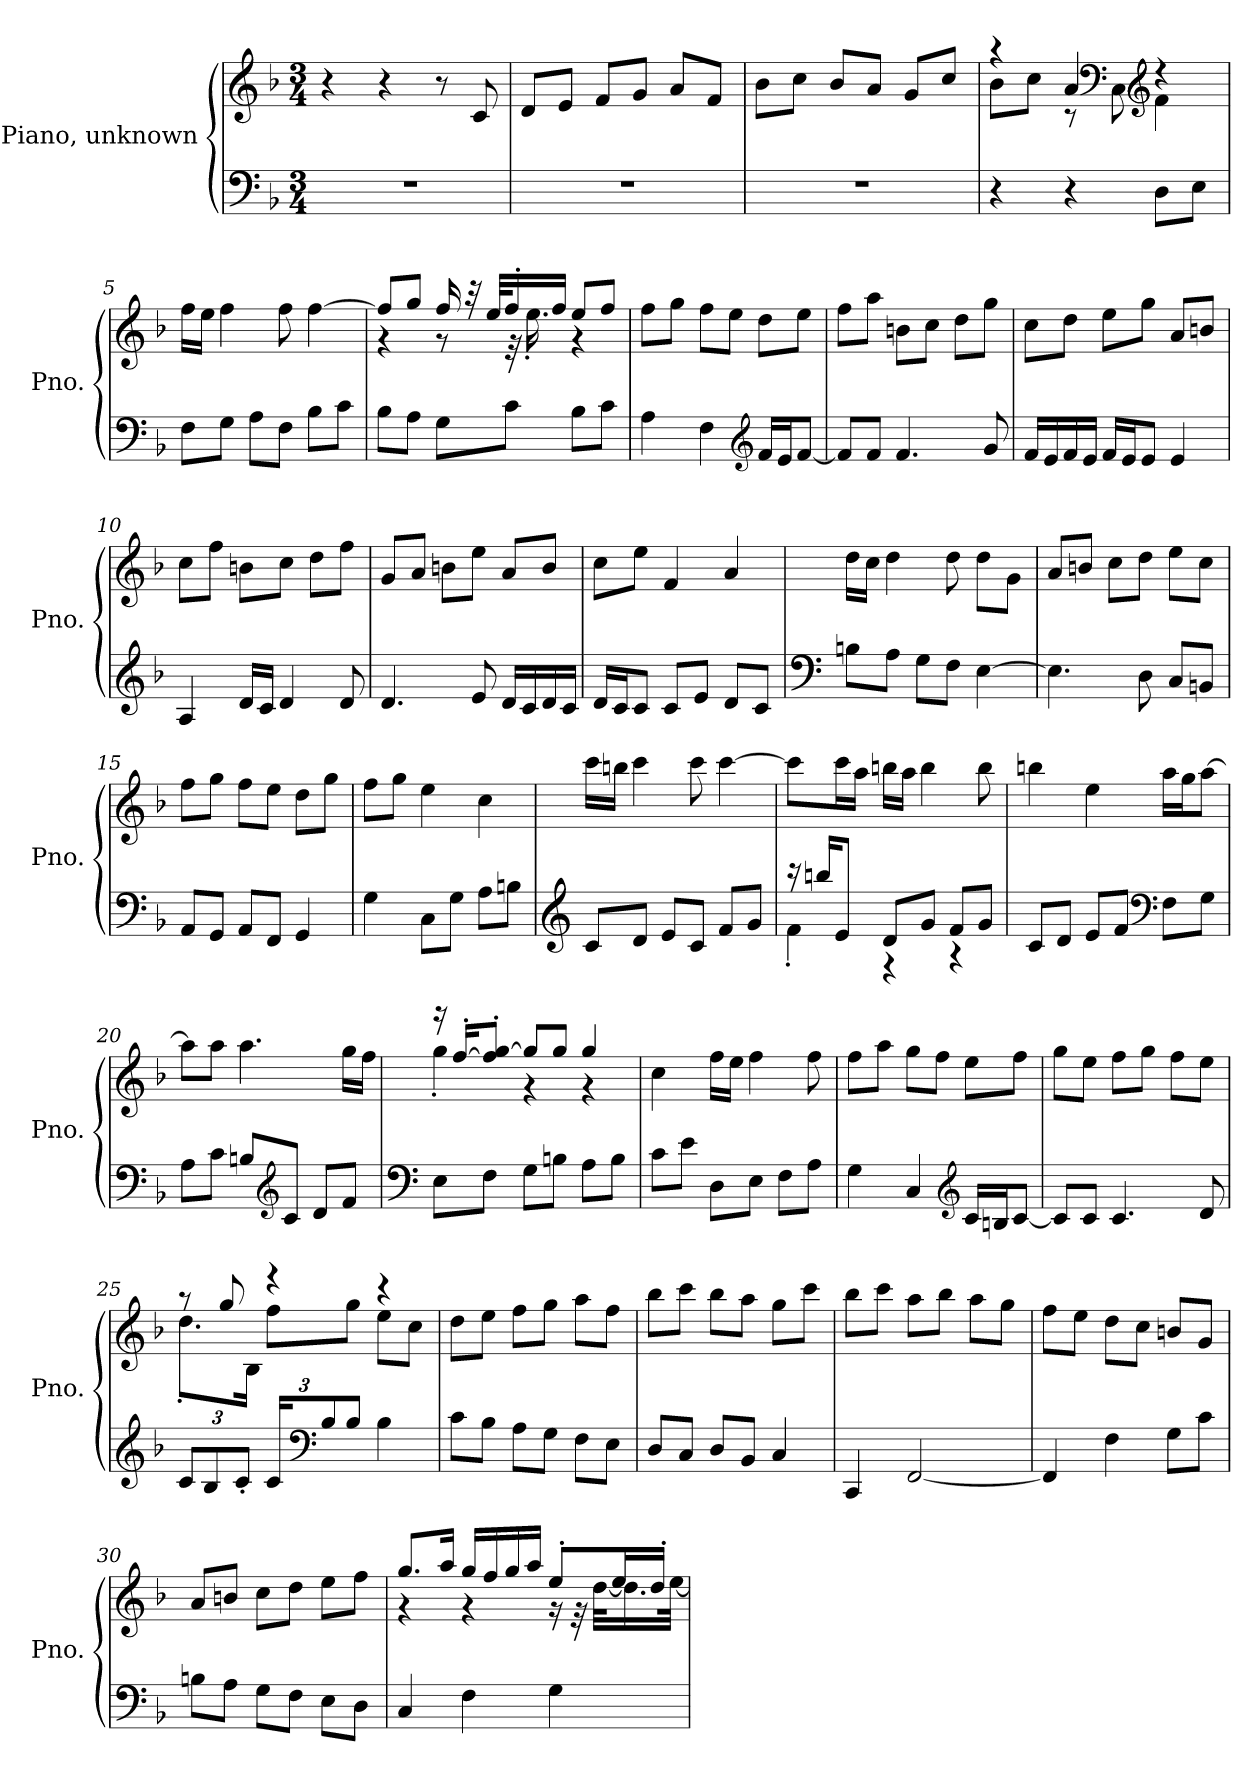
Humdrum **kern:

**kern	**kern
*part1	*part1
*staff2	*staff1
*I"Piano, unknown	*
*I'Pno.	*
*clefF4	*clefG2
*k[b-]	*k[b-]
*M3/4	*M3/4
*MM141	*MM141
=1	=1
2.r	4r
.	4r
.	8r
.	8c/
=2	=2
2.r	8d/L
.	8e/J
.	8f/L
.	8g/J
.	8a/L
.	8f/J
=3	=3
2.r	8b-\L
.	8cc\J
.	8b-/L
.	8a/J
.	8g/L
.	8cc/J
=4	=4
*	*^
4r	4r	8b-\L
.	.	8cc\J
4r	4a/	8r
*	*clefF4	*
.	.	8C\
*	*clefG2	*
8D\L	4r	4f\
8E\J	.	.
*	*v	*v
=5	=5
8F\L	16ff\LL
.	16ee\JJ
8G\J	4ff\
8A\L	.
8F\J	8ff\
8B-\L	[4ff\
8c\J	.
!!LO:LB:g=z
=6	=6
*	*^
8B-\L	8ff/L]	4r
8A\J	8gg/J	.
8G\L	16ff/	8r
.	32r	.
.	32ee/KLL	.
8c\J	16ff'/	32r
.	.	16.ee'\
.	16ff/JJ	.
8B-\L	8ee/L	4r
8c\J	8ff/J	.
*	*v	*v
=7	=7
4A\	8ff\L
.	8gg\J
4F\	8ff\L
.	8ee\J
*clefG2	*
16f/LL	8dd\L
16e/J	.
[8f/J	8ee\J
=8	=8
8f/L]	8ff\L
8f/J	8aa\J
4.f/	8bn\L
.	8cc\J
.	8dd\L
8g/	8gg\J
=9	=9
16f/LL	8cc\L
16e/	.
16f/	8dd\J
16e/JJ	.
16f/LL	8ee\L
16e/J	.
8e/J	8gg\J
4e/	8a/L
.	8bn/J
!!LO:LB:g=z
=10	=10
4A/	8cc\L
.	8ff\J
16d/LL	8bn\L
16c/JJ	.
4d/	8cc\J
.	8dd\L
8d/	8ff\J
=11	=11
4.d/	8g/L
.	8a/J
.	8bn\L
8e/	8ee\J
16d/LL	8a/L
16c/	.
16d/	8b/J
16c/JJ	.
=12	=12
16d/LL	8cc\L
16c/J	.
8c/J	8ee\J
8c/L	4f/
8e/J	.
8d/L	4a/
8c/J	.
=13	=13
*clefF4	*
8Bn\L	16dd\LL
.	16cc\JJ
8A\J	4dd\
8G\L	.
8F\J	8dd\
[4E\	8dd\L
.	8g\J
=14	=14
4.E\]	8a/L
.	8bn/J
.	8cc\L
8D\	8dd\J
8C/L	8ee\L
8BBn/J	8cc\J
!!LO:LB:g=z
=15	=15
8AA/L	8ff\L
8GG/J	8gg\J
8AA/L	8ff\L
8FF/J	8ee\J
4GG/	8dd\L
.	8gg\J
=16	=16
4G\	8ff\L
.	8gg\J
8C\L	4ee\
8G\J	.
8A\L	4cc\
8Bn\J	.
=17	=17
*clefG2	*
8c/L	16ccc\LL
.	16bbn\JJ
8d/J	4ccc\
8e/L	.
8c/J	8ccc\
8f/L	[4ccc\
8g/J	.
=18	=18
*^	*
16r	4f'\	8ccc\L]
16bbn/KL	.	.
8e/J	.	16ccc\L
.	.	16aa\JJ
8d/L	4r	16bbn\LL
.	.	16aa\JJ
8g/J	.	4bb\
8f/L	4r	.
8g/J	.	8bb\
*v	*v	*
!!LO:LB:g=z
=19	=19
8c/L	4bbn\
8d/J	.
8e/L	4ee\
8f/J	.
*clefF4	*
8F\L	16aa\LL
.	16gg\J
8G\J	[8aa\J
=20	=20
8A\L	8aa\L]
8c\J	8aa\J
8Bn/L	4.aa\
*clefG2	*
8c/J	.
8d/L	.
8f/J	16gg\LL
.	16ff\JJ
=21	=21
*clefF4	*
*	*^
8E\L	16r	4gg'\
.	[16ff'/KL	.
8F\J	8ff/]' [8gg/'J	.
8G\L	8gg/L]	4r
8Bn\J	8gg/J	.
8A\L	4gg/	4r
8B\J	.	.
*	*v	*v
=22	=22
8c\L	4cc\
8e\J	.
8D\L	16ff\LL
.	16ee\JJ
8E\J	4ff\
8F\L	.
8A\J	8ff\
!!LO:LB:g=z
=23	=23
4G\	8ff\L
.	8aa\J
4C/	8gg\L
.	8ff\J
*clefG2	*
16c/LL	8ee\L
16Bn/J	.
[8c/J	8ff\J
=24	=24
8c/L]	8gg\L
8c/J	8ee\J
4.c/	8ff\L
.	8gg\J
.	8ff\L
8d/	8ee\J
=25	=25
*Xbrackettup	*
*	*^
12c/L	8r	8.dd'\L
12B-/	.	.
.	8gg/	.
12c'/J	.	.
.	.	16B-\Jk
24c/KL	4r	8ff\L
*clefF4	*	*
12B-/	.	.
8B-/J	.	8gg\J
4B-\	4r	8ee\L
.	.	8cc\J
*	*v	*v
=26	=26
8c\L	8dd\L
8B-\J	8ee\J
8A\L	8ff\L
8G\J	8gg\J
8F\L	8aa\L
8E\J	8ff\J
=27	=27
8D/L	8bb-\L
8C/J	8ccc\J
8D/L	8bb-\L
8BB-/J	8aa\J
4C/	8gg\L
.	8ccc\J
!!LO:PB:g=z
=28	=28
4CC/	8bb-\L
.	8ccc\J
[2FF/	8aa\L
.	8bb-\J
.	8aa\L
.	8gg\J
=29	=29
4FF/]	8ff\L
.	8ee\J
4F\	8dd\L
.	8cc\J
8G\L	8bn/L
8c\J	8g/J
=30	=30
8Bn\L	8a/L
8A\J	8bn/J
8G\L	8cc\L
8F\J	8dd\J
8E\L	8ee\L
8D\J	8ff\J
=31	=31
*	*^
4C/	8.gg/L	4r
.	16aa/Jk	.
4F\	16gg/LL	4r
.	16ff/	.
.	16gg/	.
.	16aa/JJ	.
4G\	8ee'/L	16r
.	.	32r
.	.	[32dd\KLL
.	16ee/L	16.dd\]
.	16dd'/JJ	.
.	.	[32ee\JJk
*	*v	*v
=	=
*-	*-
